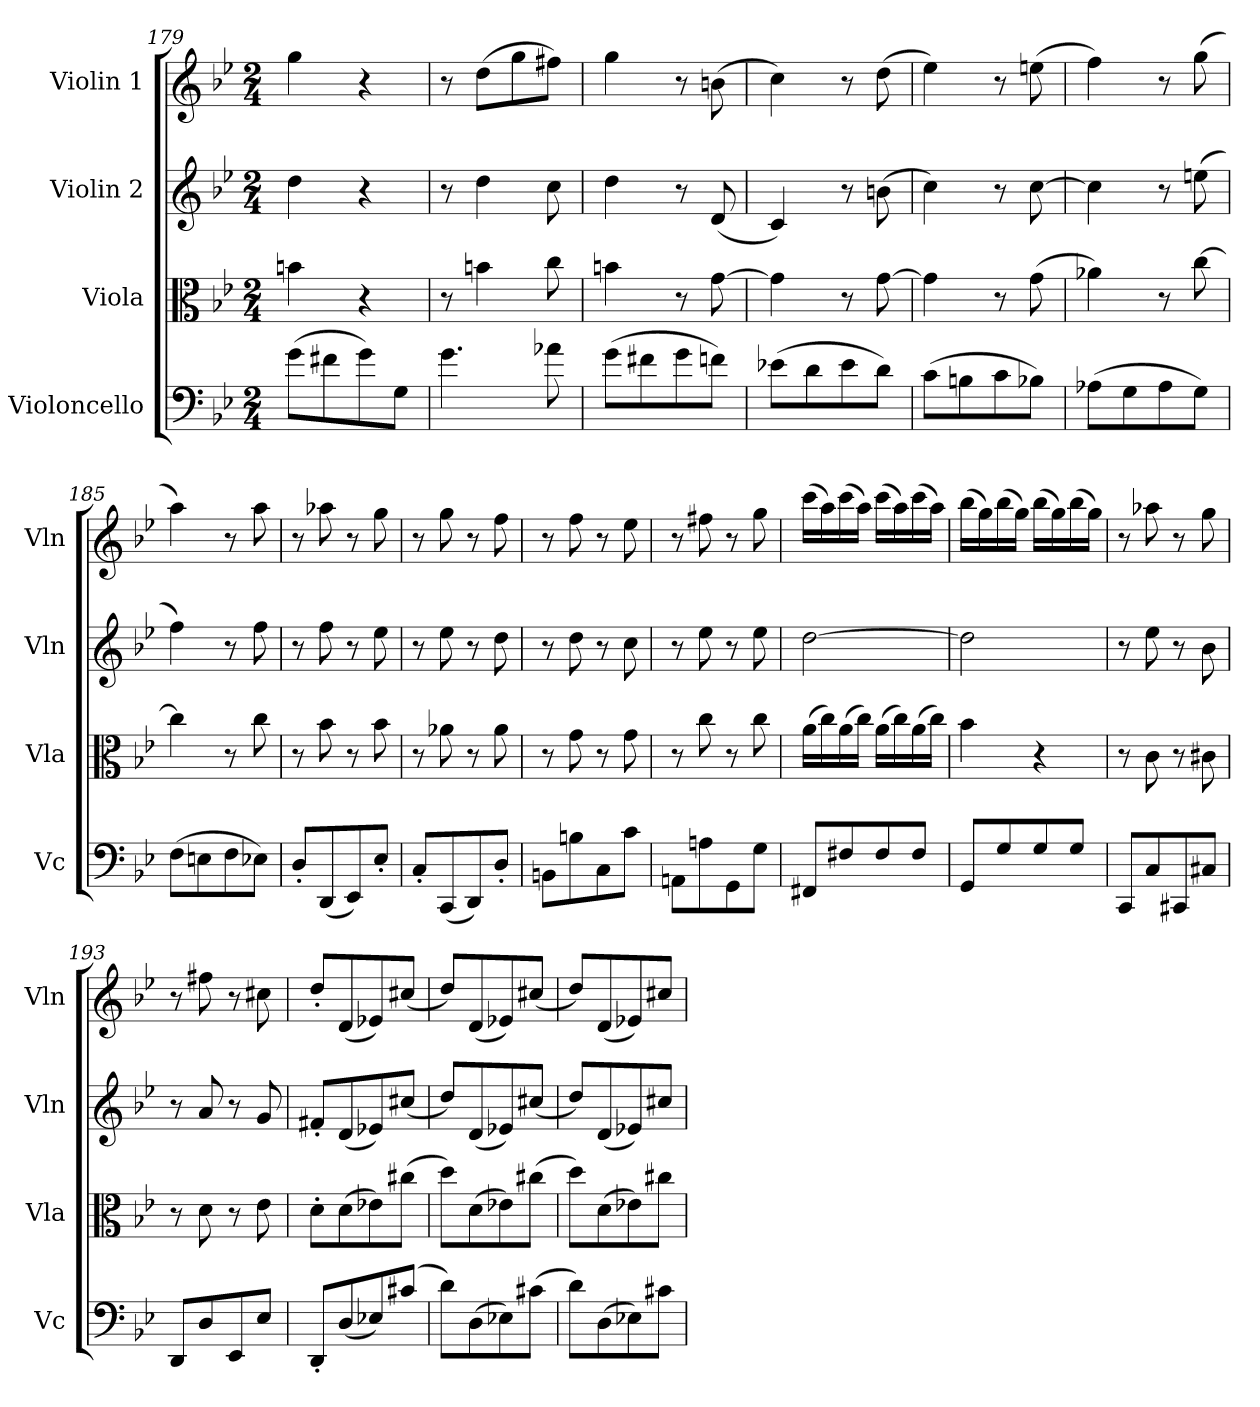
**kern	**kern	**kern	**kern
*part4	*part3	*part2	*part1
*staff4	*staff3	*staff2	*staff1
*I"Violoncello	*I"Viola	*I"Violin 2	*I"Violin 1
*I'Vc	*I'Vla	*I'Vln	*I'Vln
!!LO:LB:g=z
*clefF4	*clefC3	*clefG2	*clefG2
*k[b-e-]	*k[b-e-]	*k[b-e-]	*k[b-e-]
*M2/4	*M2/4	*M2/4	*M2/4
=179	=179	=179	=179
(>8g\L	4bn\	4dd\	4gg\
8f#X\	.	.	.
8g\)	4r	4r	4r
8G\J	.	.	.
=180	=180	=180	=180
4.g\	8r	8r	8r
.	4bn\	4dd\	(>8dd\L
.	.	.	8gg\
8a-X\	8cc\	8cc\	8ff#X\J)
=181	=181	=181	=181
(>8g\L	4bn\	4dd\	4gg\
8f#X\	.	.	.
8g\	8r	8r	8r
8fn\J)	[8g\	(<8d/	(>8bn\
=182	=182	=182	=182
(>8e-X\L	4g\]	4c/)	4cc\)
8d\	.	.	.
8e-\	8r	8r	8r
8d\J)	[8g\	(>8bn\	(>8dd\
=183	=183	=183	=183
(>8c\L	4g\]	4cc\)	4ee-\)
8Bn\	.	.	.
8c\	8r	8r	8r
8B-X\J)	(>8g\	[8cc\	(>8een\
=184	=184	=184	=184
(>8A-X\L	4a-X\)	4cc\]	4ff\)
8G\	.	.	.
8A-\	8r	8r	8r
8G\J)	[8cc\	(>8een\	(>8gg\
!!LO:LB:g=z
=185	=185	=185	=185
(>8F\L	4cc\]	4ff\)	4aa\)
8En\	.	.	.
8F\	8r	8r	8r
8E-X\J)	8cc\	8ff\	8aa\
=186	=186	=186	=186
8D'/L	8r	8r	8r
(<8DD/	8b-\	8ff\	8aa-X\
8EE-/)	8r	8r	8r
8E-'/J	8b-\	8ee-\	8gg\
=187	=187	=187	=187
8C'/L	8r	8r	8r
(<8CC/	8a-X\	8ee-\	8gg\
8DD/)	8r	8r	8r
8D'/J	8a-\	8dd\	8ff\
=188	=188	=188	=188
8BBn\L	8r	8r	8r
8Bn\	8g\	8dd\	8ff\
8C\	8r	8r	8r
8c\J	8g\	8cc\	8ee-\
=189	=189	=189	=189
8AAn\L	8r	8r	8r
8An\	8cc\	8ee-\	8ff#X\
8GG\	8r	8r	8r
8G\J	8cc\	8ee-\	8gg\
=190	=190	=190	=190
8FF#X/L	(>16a\LL	[2dd\	(>16ccc\LL
.	16cc\)	.	16aa\)
8F#X/	(>16a\	.	(>16ccc\
.	16cc\JJ)	.	16aa\JJ)
8F#/	(>16a\LL	.	(>16ccc\LL
.	16cc\)	.	16aa\)
8F#/J	(>16a\	.	(>16ccc\
.	16cc\JJ)	.	16aa\JJ)
!!LO:PB:g=z
=191	=191	=191	=191
8GG/L	4b-\	2dd\]	(>16bb-\LL
.	.	.	16gg\)
8G/	.	.	(>16bb-\
.	.	.	16gg\JJ)
8G/	4r	.	(>16bb-\LL
.	.	.	16gg\)
8G/J	.	.	(>16bb-\
.	.	.	16gg\JJ)
=192	=192	=192	=192
8CC/L	8r	8r	8r
8C/	8c\	8ee-\	8aa-X\
8CC#X/	8r	8r	8r
8C#X/J	8c#X\	8b-\	8gg\
=193	=193	=193	=193
8DD/L	8r	8r	8r
8D/	8d\	8a/	8ff#X\
8EE-/	8r	8r	8r
8E-/J	8e-\	8g/	8cc#X\
=194	=194	=194	=194
8DD'/L	8d'\L	8f#X'/L	8dd'/L
(<8D/	(>8d\	(<8d/	(<8d/
8E-X/)	8e-X\)	8e-X/)	8e-X/)
(<8c#X/J	(>8cc#X\J	(<8cc#X/J	(<8cc#X/J
=195	=195	=195	=195
8d\L)	8dd\L)	8dd/L)	8dd/L)
(>8D\	(>8d\	(<8d/	(<8d/
8E-X\)	8e-X\)	8e-X/)	8e-X/)
(>8c#X\J	(>8cc#X\J	(<8cc#X/J	(<8cc#X/J
!!LO:LB:g=z
=196	=196	=196	=196
8d\L)	8dd\L)	8dd/L)	8dd/L)
(>8D\	(>8d\	(<8d/	(<8d/
8E-X\)	8e-X\)	8e-X/)	8e-X/)
8c#X\J	8cc#X\J	8cc#X/J	8cc#X/J
=	=	=	=
*-	*-	*-	*-
